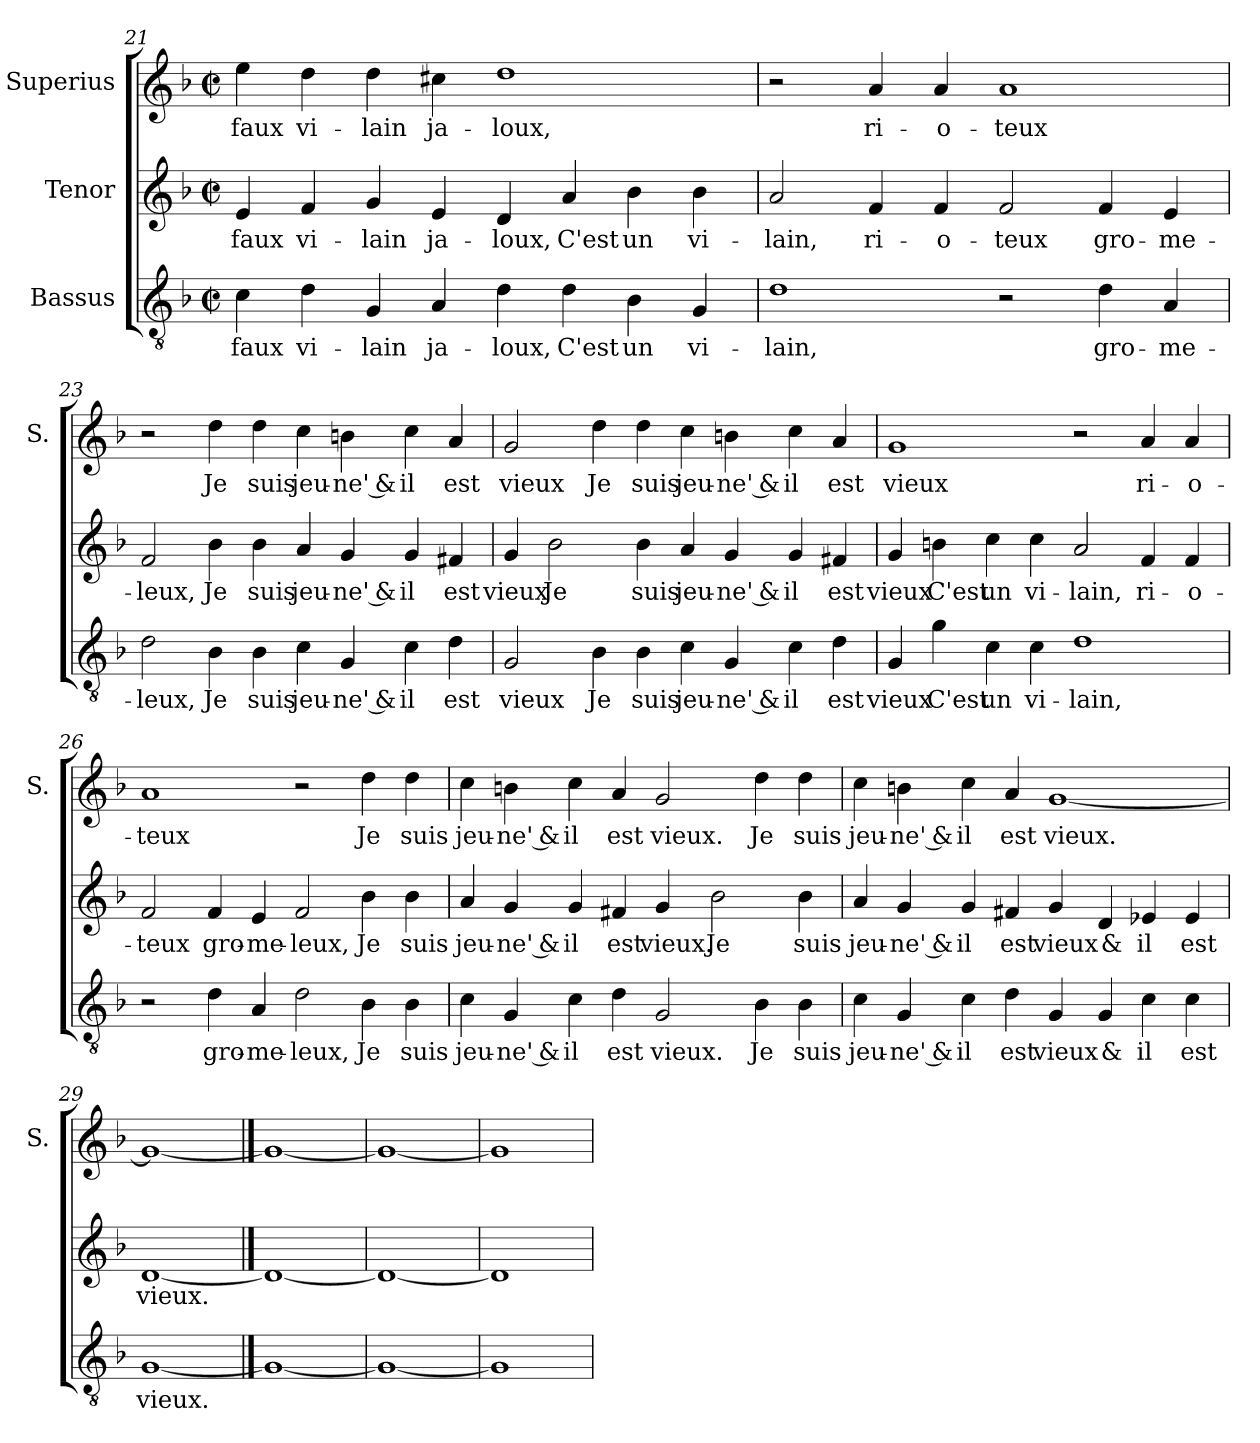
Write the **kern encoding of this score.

**kern	**text	**kern	**text	**kern	**text
*part3	*part3	*part2	*part2	*part1	*part1
*staff3	*staff3	*staff2	*staff2	*staff1	*staff1
*I"Bassus	*	*I"Tenor	*	*I"Superius	*
*	*	*	*	*I'S.	*
*clefGv2	*	*clefG2	*	*clefG2	*
*k[b-]	*	*k[b-]	*	*k[b-]	*
*F:	*	*F:	*	*F:	*
*M2/2	*	*M2/2	*	*M2/2	*
*met(c|)	*	*met(c|)	*	*met(c|)	*
=21	=21	=21	=21	=21	=21
4c\	faux	4e/	faux	4ee\	faux
4d\	vi-	4f/	vi-	4dd\	vi-
4G/	-lain	4g/	-lain	4dd\	-lain
4A/	ja-	4e/	ja-	4cc#X\	ja-
4d\	-loux,	4d/	-loux,	1dd\	-loux,
4d\	C'est	4a/	C'est	.	.
4B-\	un	4b-\	un	.	.
4G/	vi-	4b-\	vi-	.	.
=22	=22	=22	=22	=22	=22
1d\	-lain,	2a/	-lain,	2r	.
.	.	4f/	ri-	4a/	ri-
.	.	4f/	-o-	4a/	-o-
2r	.	2f/	-teux	1a/	-teux
4d\	gro-	4f/	gro-	.	.
4A/	-me-	4e/	-me-	.	.
!!LO:LB:g=z
=23	=23	=23	=23	=23	=23
2d\	-leux,	2f/	-leux,	2r	.
4B-\	Je	4b-\	Je	4dd\	Je
4B-\	suis	4b-\	suis	4dd\	suis
4c\	jeu-	4a/	jeu-	4cc\	jeu-
4G/	-ne' &	4g/	-ne' &	4bn\	-ne' &
4c\	il	4g/	il	4cc\	il
4d\	est	4f#X/	est	4a/	est
=24	=24	=24	=24	=24	=24
2G/	vieux	4g/	vieux	2g/	vieux
.	.	2b-\	Je	.	.
4B-\	Je	.	.	4dd\	Je
4B-\	suis	4b-\	suis	4dd\	suis
4c\	jeu-	4a/	jeu-	4cc\	jeu-
4G/	-ne' &	4g/	-ne' &	4bn\	-ne' &
4c\	il	4g/	il	4cc\	il
4d\	est	4f#X/	est	4a/	est
=25	=25	=25	=25	=25	=25
4G/	vieux	4g/	vieux	1g/	vieux
4g\	C'est	4bn\	C'est	.	.
4c\	un	4cc\	un	.	.
4c\	vi-	4cc\	vi-	.	.
1d\	-lain,	2a/	-lain,	2r	.
.	.	4f/	ri-	4a/	ri-
.	.	4f/	-o-	4a/	-o-
=26	=26	=26	=26	=26	=26
2r	.	2f/	-teux	1a/	-teux
4d\	gro-	4f/	gro-	.	.
4A/	-me-	4e/	-me-	.	.
2d\	-leux,	2f/	-leux,	2r	.
4B-\	Je	4b-\	Je	4dd\	Je
4B-\	suis	4b-\	suis	4dd\	suis
!!LO:LB:g=z
=27	=27	=27	=27	=27	=27
4c\	jeu-	4a/	jeu-	4cc\	jeu-
4G/	-ne' &	4g/	-ne' &	4bn\	-ne' &
4c\	il	4g/	il	4cc\	il
4d\	est	4f#X/	est	4a/	est
2G/	vieux.	4g/	vieux.	2g/	vieux.
.	.	2b-\	Je	.	.
4B-\	Je	.	.	4dd\	Je
4B-\	suis	4b-\	suis	4dd\	suis
=28	=28	=28	=28	=28	=28
4c\	jeu-	4a/	jeu-	4cc\	jeu-
4G/	-ne' &	4g/	-ne' &	4bn\	-ne' &
4c\	il	4g/	il	4cc\	il
4d\	est	4f#X/	est	4a/	est
4G/	vieux	4g/	vieux	[1g/	vieux.
4G/	&	4d/	&	.	.
4c\	il	4e-X/	il	.	.
4c\	est	4e-/	est	.	.
=29	=29	=29	=29	=29	=29
[1G/	vieux.	[1d/	vieux.	1g/_	.
==30	==30	==30	==30	==30	==30
1G/_	.	1d/_	.	1g/_	.
=31	=31	=31	=31	=31	=31
1G/_	.	1d/_	.	1g/_	.
=32	=32	=32	=32	=32	=32
1G/]	.	1d/]	.	1g/]	.
=	=	=	=	=	=
*-	*-	*-	*-	*-	*-
